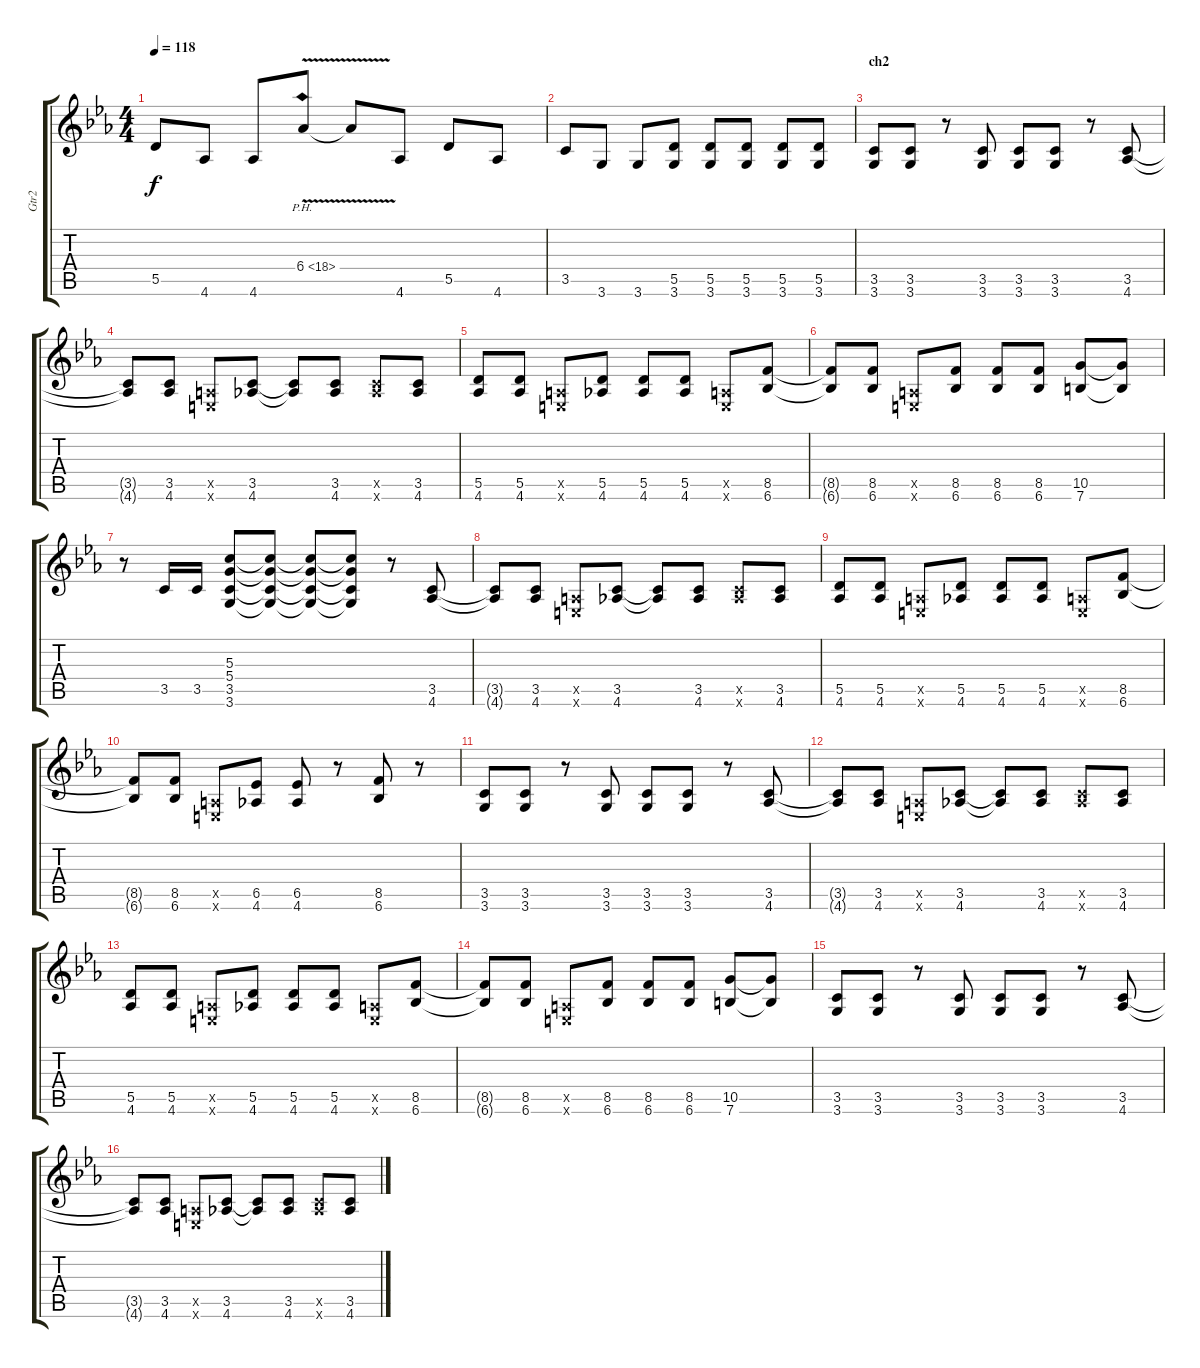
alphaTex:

\track ("Gtr2" "Gtr2") {instrument distortionguitar}
\staff {score tabs}
\tuning (E4 B3 G3 D3 A2 E2) {hide}
\ts (4 4)
\tempo 118
\clef g2
\ks cminor
5.5.8{dy f} 4.6.8 4.6.8 6.4{ph 12 v}.8 6.4{t}.8 4.6.8 5.5.8 4.6.8 |
3.5.8 3.6.8 3.6.8 (5.5 3.6).8 (5.5 3.6).8 (5.5 3.6).8 (5.5 3.6).8 (5.5 3.6).8 |
\section ("" "ch2")
(3.5 3.6).8 (3.5 3.6).8 r.8 (3.5 3.6).8 (3.5 3.6).8 (3.5 3.6).8 r.8 (3.5 4.6).8 |
(3.5{t} 4.6{t}).8 (3.5 4.6).8 (0.5{x} 0.6{x}).8 (3.5 4.6).8 (3.5{t} 4.6{t}).8 (3.5 4.6).8 (3.5{x} 4.6{x}).8 (3.5 4.6).8 |
(5.5 4.6).8 (5.5 4.6).8 (0.5{x} 0.6{x}).8 (5.5 4.6).8 (5.5 4.6).8 (5.5 4.6).8 (0.5{x} 0.6{x}).8 (8.5 6.6).8 |
(8.5{t} 6.6{t}).8 (8.5 6.6).8 (0.5{x} 0.6{x}).8 (8.5 6.6).8 (8.5 6.6).8 (8.5 6.6).8 (10.5 7.6).8 (10.5{t} 7.6{t}).8 |
r.8 3.5.16 3.5.16 (5.3 5.4 3.5 3.6).8 (5.3{t} 5.4{t} 3.5{t} 3.6{t}).8 (5.3{t} 5.4{t} 3.5{t} 3.6{t}).8 (5.3{t} 5.4{t} 3.5{t} 3.6{t}).8 r.8 (3.5 4.6).8 |
(3.5{t} 4.6{t}).8 (3.5 4.6).8 (0.5{x} 0.6{x}).8 (3.5 4.6).8 (3.5{t} 4.6{t}).8 (3.5 4.6).8 (3.5{x} 4.6{x}).8 (3.5 4.6).8 |
(5.5 4.6).8 (5.5 4.6).8 (0.5{x} 0.6{x}).8 (5.5 4.6).8 (5.5 4.6).8 (5.5 4.6).8 (0.5{x} 0.6{x}).8 (8.5 6.6).8 |
(8.5{t} 6.6{t}).8 (8.5 6.6).8 (0.5{x} 0.6{x}).8 (6.5 4.6).8 (6.5 4.6).8 r.8 (8.5 6.6).8 r.8 |
(3.5 3.6).8 (3.5 3.6).8 r.8 (3.5 3.6).8 (3.5 3.6).8 (3.5 3.6).8 r.8 (3.5 4.6).8 |
(3.5{t} 4.6{t}).8 (3.5 4.6).8 (0.5{x} 0.6{x}).8 (3.5 4.6).8 (3.5{t} 4.6{t}).8 (3.5 4.6).8 (3.5{x} 4.6{x}).8 (3.5 4.6).8 |
(5.5 4.6).8 (5.5 4.6).8 (0.5{x} 0.6{x}).8 (5.5 4.6).8 (5.5 4.6).8 (5.5 4.6).8 (0.5{x} 0.6{x}).8 (8.5 6.6).8 |
(8.5{t} 6.6{t}).8 (8.5 6.6).8 (0.5{x} 0.6{x}).8 (8.5 6.6).8 (8.5 6.6).8 (8.5 6.6).8 (10.5 7.6).8 (10.5{t} 7.6{t}).8 |
(3.5 3.6).8 (3.5 3.6).8 r.8 (3.5 3.6).8 (3.5 3.6).8 (3.5 3.6).8 r.8 (3.5 4.6).8 |
(3.5{t} 4.6{t}).8 (3.5 4.6).8 (0.5{x} 0.6{x}).8 (3.5 4.6).8 (3.5{t} 4.6{t}).8 (3.5 4.6).8 (3.5{x} 4.6{x}).8 (3.5 4.6).8
